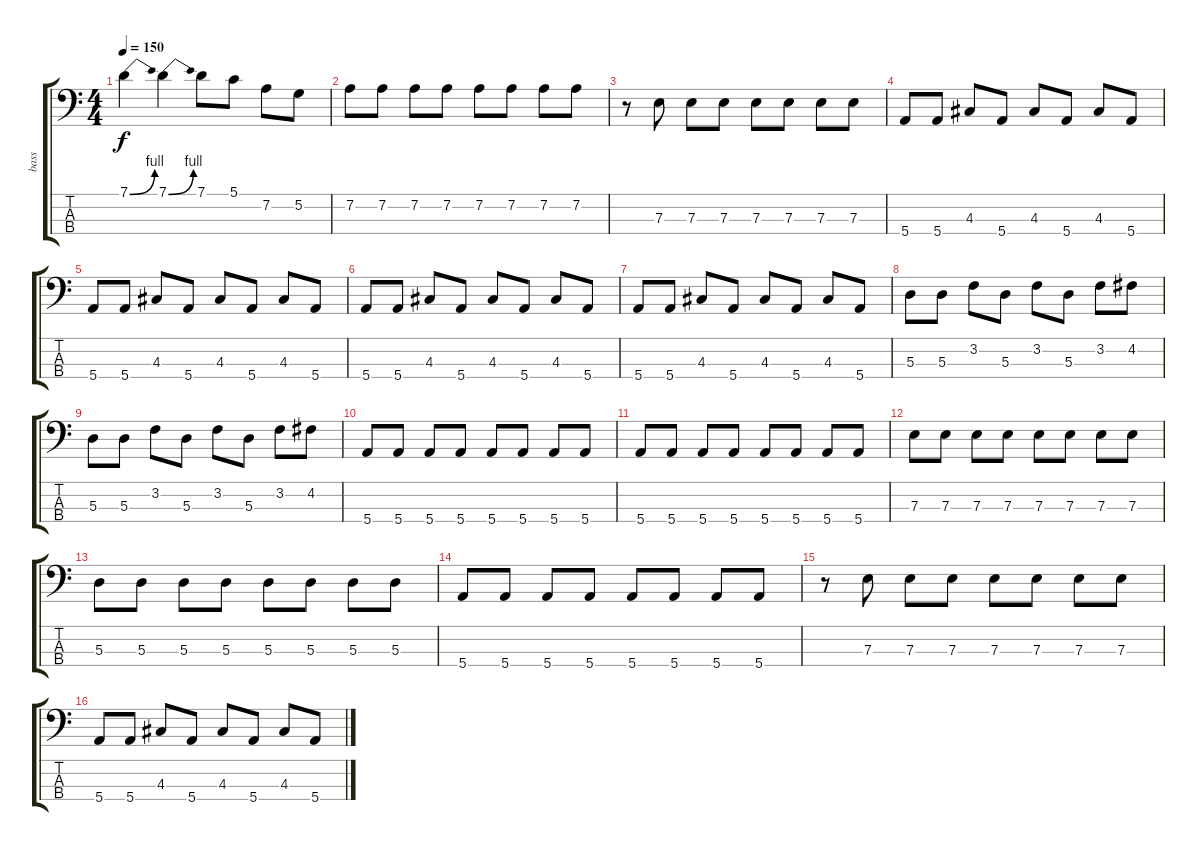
\track ("bass" "bass") {instrument electricbassfinger}
\staff {score tabs}
\tuning (G2 D2 A1 E1) {hide}
\ts (4 4)
\tempo 150
\clef f4
\ks c
7.1{be (bend 0 0 60 4)}.4{dy f} 7.1{be (bend 0 0 60 4)}.4 7.1.8 5.1.8 7.2.8 5.2.8 |
7.2.8 7.2.8 7.2.8 7.2.8 7.2.8 7.2.8 7.2.8 7.2.8 |
r.8 7.3.8 7.3.8 7.3.8 7.3.8 7.3.8 7.3.8 7.3.8 |
5.4.8 5.4.8 4.3.8 5.4.8 4.3.8 5.4.8 4.3.8 5.4.8 |
5.4.8 5.4.8 4.3.8 5.4.8 4.3.8 5.4.8 4.3.8 5.4.8 |
5.4.8 5.4.8 4.3.8 5.4.8 4.3.8 5.4.8 4.3.8 5.4.8 |
5.4.8 5.4.8 4.3.8 5.4.8 4.3.8 5.4.8 4.3.8 5.4.8 |
5.3.8 5.3.8 3.2.8 5.3.8 3.2.8 5.3.8 3.2.8 4.2.8 |
5.3.8 5.3.8 3.2.8 5.3.8 3.2.8 5.3.8 3.2.8 4.2.8 |
5.4.8 5.4.8 5.4.8 5.4.8 5.4.8 5.4.8 5.4.8 5.4.8 |
5.4.8 5.4.8 5.4.8 5.4.8 5.4.8 5.4.8 5.4.8 5.4.8 |
7.3.8 7.3.8 7.3.8 7.3.8 7.3.8 7.3.8 7.3.8 7.3.8 |
5.3.8 5.3.8 5.3.8 5.3.8 5.3.8 5.3.8 5.3.8 5.3.8 |
5.4.8 5.4.8 5.4.8 5.4.8 5.4.8 5.4.8 5.4.8 5.4.8 |
r.8 7.3.8 7.3.8 7.3.8 7.3.8 7.3.8 7.3.8 7.3.8 |
5.4.8 5.4.8 4.3.8 5.4.8 4.3.8 5.4.8 4.3.8 5.4.8
